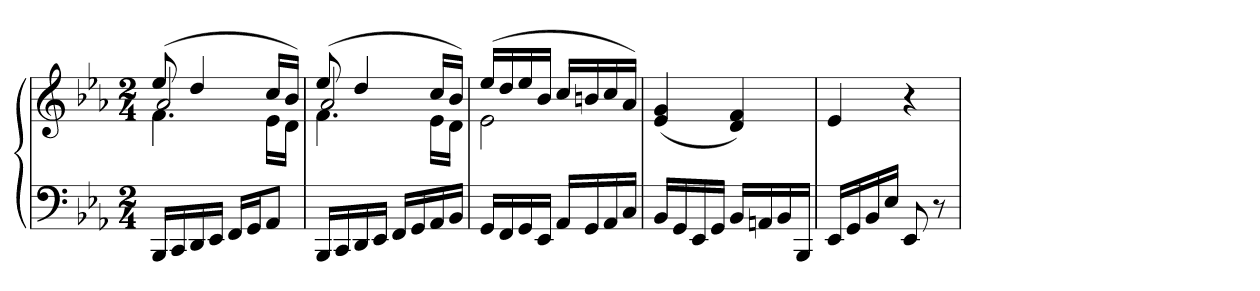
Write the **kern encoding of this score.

**kern	**kern
*part1	*part1
*staff2	*staff1
*clefF4	*clefG2
*k[b-e-a-]	*k[b-e-a-]
*M2/4	*M2/4
=	=
*	*^
*	*	*^
16BBB-LL	(8ee-	4.f	2a-
16CC	.	.	.
16DD	4dd	.	.
16EE-JJ	.	.	.
16FFLL	.	.	.
16GGJ	.	.	.
8AA-J	16ccLL	16e-LL	.
.	16b-JJ)	16dJJ	.
=	=	=	=
16BBB-LL	(8ee-	4.f	2a-
16CC	.	.	.
16DD	4dd	.	.
16EE-JJ	.	.	.
16FFLL	.	.	.
16GG	.	.	.
16AA-	16ccLL	16e-LL	.
16BB-JJ	16b-JJ)	16dJJ	.
*	*	*v	*v
=	=	=
16GGLL	(16ee-LL	2e-
16FF	16dd	.
16GG	16ee-	.
16EE-JJ	16b-JJ	.
16AA-LL	16ccLL	.
16GG	16bn	.
16AA-	16cc	.
16CJJ	16a-JJ)	.
*	*v	*v
=	=
16BB-LL	(4e- 4g
16GG	.
16EE-	.
16GGJJ	.
16BB-LL	4d 4f)
16AAn	.
16BB-	.
16BBB-JJ	.
=	=
16EE-LL	4e-
16GG	.
16BB-	.
16E-JJ	.
8EE-	4r
8r	.
=	=
*-	*-
